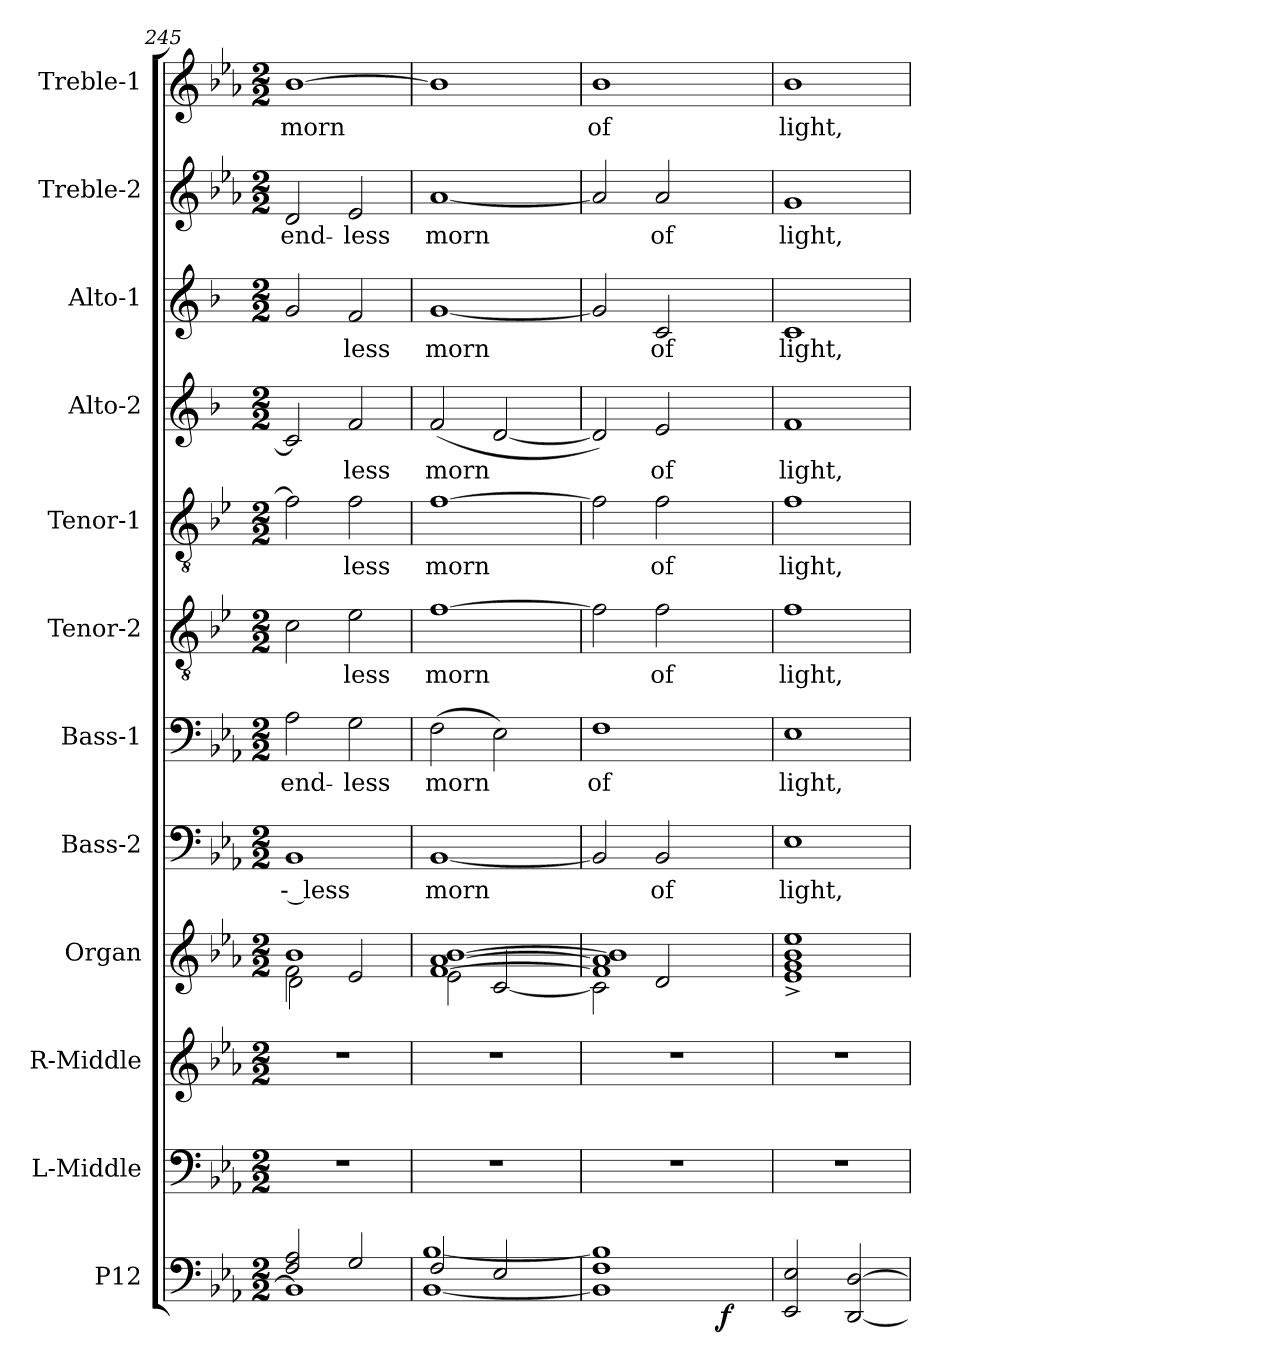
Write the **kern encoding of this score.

**kern	**dynam	**kern	**kern	**kern	**kern	**text	**kern	**text	**kern	**text	**kern	**text	**kern	**text	**kern	**text	**kern	**text	**kern	**text
*part12	*part12	*part11	*part10	*part9	*part8	*part8	*part7	*part7	*part6	*part6	*part5	*part5	*part4	*part4	*part3	*part3	*part2	*part2	*part1	*part1
*staff12	*staff12	*staff11	*staff10	*staff9	*staff8	*staff8	*staff7	*staff7	*staff6	*staff6	*staff5	*staff5	*staff4	*staff4	*staff3	*staff3	*staff2	*staff2	*staff1	*staff1
*I"P12	*	*I"L-Middle	*I"R-Middle	*I"Organ	*I"Bass-2	*	*I"Bass-1	*	*I"Tenor-2	*	*I"Tenor-1	*	*I"Alto-2	*	*I"Alto-1	*	*I"Treble-2	*	*I"Treble-1	*
*	*	*I'L-M	*	*I'Organ	*I'B2:	*	*I'B1:	*	*I'T2:	*	*I'T1:	*	*I'A2:	*	*I'A1:	*	*	*	*	*
*clefF4	*	*clefF4	*clefG2	*clefG2	*clefF4	*	*clefF4	*	*clefGv2	*	*clefGv2	*	*clefG2	*	*clefG2	*	*clefG2	*	*clefG2	*
*	*	*	*	*	*	*	*	*	*ITrd4c7	*	*ITrd4c7	*	*ITrd1c2	*	*ITrd1c2	*	*ITrd-7c-12	*	*ITrd-7c-12	*
*k[b-e-a-]	*	*k[b-e-a-]	*k[b-e-a-]	*k[b-e-a-]	*k[b-e-a-]	*	*k[b-e-a-]	*	*k[b-e-a-]	*	*k[b-e-a-]	*	*k[b-e-a-]	*	*k[b-e-a-]	*	*k[b-e-a-]	*	*k[b-e-a-]	*
*E-:	*	*E-:	*E-:	*E-:	*E-:	*	*E-:	*	*E-:	*	*E-:	*	*E-:	*	*E-:	*	*E-:	*	*E-:	*
*M2/2	*	*M2/2	*M2/2	*M2/2	*M2/2	*	*M2/2	*	*M2/2	*	*M2/2	*	*M2/2	*	*M2/2	*	*M2/2	*	*M2/2	*
=245	=245	=245	=245	=245	=245	=245	=245	=245	=245	=245	=245	=245	=245	=245	=245	=245	=245	=245	=245	=245
*^	*	*	*	*^	*	*	*	*	*	*	*	*	*	*	*	*	*	*	*	*
*	*	*	*	*	*	*^	*	*	*	*	*	*	*	*	*	*	*	*	*	*	*	*
!	!	!	!	!	!	!	!	!	!LO:LY:b:color=#000000	!	!	!	!	!	!	!	!	!	!	!	!	!	!
!	!	!	!	!	!	!	!	!	!	!	!LO:LY:b:color=#000000	!	!	!	!	!	!	!	!	!	!	!	!
!	!	!	!	!	!	!	!	!	!	!	!	!	!LO:LY:b:color=#000000	!	!	!	!	!	!	!	!	!	!
!	!	!	!	!	!	!	!	!	!	!	!	!	!	!	!LO:LY:b:color=#000000	!	!	!	!	!	!	!	!
!	!	!	!	!	!	!	!	!	!	!	!	!	!	!	!	!	!	!	!LO:LY:b:color=#000000	!	!	!	!
!	!	!	!	!	!	!	!	!	!	!	!	!	!	!	!	!	!	!	!	!	!LO:LY:b:color=#000000	!	!
!	!	!	!	!	!	!	!	!	!	!	!	!	!	!	!	!	!	!	!	!	!	!	!LO:LY:b:color=#000000
2Fi/ 2A-i	1BB-i]	.	1r	1r	1b-i	2fi\	2di\	1BB-i	-- less	2A-i\	end-	2Fi\	-	2B-i\]	-	2B-i/]	.	2fi/	-	2ddi/	end-	[1bb-i	morn
!	!	!	!	!	!	!	!	!	!	!	!LO:LY:b:color=#000000	!	!	!	!	!	!	!	!	!	!	!	!
!	!	!	!	!	!	!	!	!	!	!	!	!	!LO:LY:b:color=#000000	!	!	!	!	!	!	!	!	!	!
!	!	!	!	!	!	!	!	!	!	!	!	!	!	!	!LO:LY:b:color=#000000	!	!	!	!	!	!	!	!
!	!	!	!	!	!	!	!	!	!	!	!	!	!	!	!	!	!LO:LY:b:color=#000000	!	!	!	!	!	!
!	!	!	!	!	!	!	!	!	!	!	!	!	!	!	!	!	!	!	!LO:LY:b:color=#000000	!	!	!	!
!	!	!	!	!	!	!	!	!	!	!	!	!	!	!	!	!	!	!	!	!	!LO:LY:b:color=#000000	!	!
2Gi/	.	.	.	.	.	2e-i/	2ryy	.	.	2Gi\	-less	2A-i\	less	2B-i\	less	2e-i/	-less	2e-i/	less	2ee-i/	-less	.	.
*	*	*	*	*	*	*v	*v	*	*	*	*	*	*	*	*	*	*	*	*	*	*	*	*
=246	=246	=246	=246	=246	=246	=246	=246	=246	=246	=246	=246	=246	=246	=246	=246	=246	=246	=246	=246	=246	=246	=246
*	*	*	*	*	*	*^	*	*	*	*	*	*	*	*	*	*	*	*	*	*	*	*
!	!	!	!	!	!	!	!	!	!LO:LY:b:color=#000000	!	!	!	!	!	!	!	!	!	!	!	!	!	!
*	*	*	*	*	*	*v	*v	*	*	*	*	*	*	*	*	*	*	*	*	*	*	*	*
*	*	*	*	*	*	*^	*	*	*	*	*	*	*	*	*	*	*	*	*	*	*	*
!	!	!	!	!	!	!	!	!	!	!	!LO:LY:b:color=#000000	!	!	!	!	!	!	!	!	!	!	!	!
*	*	*	*	*	*	*v	*v	*	*	*	*	*	*	*	*	*	*	*	*	*	*	*	*
*	*	*	*	*	*	*^	*	*	*	*	*	*	*	*	*	*	*	*	*	*	*	*
!	!	!	!	!	!	!	!	!	!	!	!	!	!LO:LY:b:color=#000000	!	!	!	!	!	!	!	!	!	!
*	*	*	*	*	*	*v	*v	*	*	*	*	*	*	*	*	*	*	*	*	*	*	*	*
*	*	*	*	*	*	*^	*	*	*	*	*	*	*	*	*	*	*	*	*	*	*	*
!	!	!	!	!	!	!	!	!	!	!	!	!	!	!	!LO:LY:b:color=#000000	!	!	!	!	!	!	!	!
*	*	*	*	*	*	*v	*v	*	*	*	*	*	*	*	*	*	*	*	*	*	*	*	*
*	*	*	*	*	*	*^	*	*	*	*	*	*	*	*	*	*	*	*	*	*	*	*
!	!	!	!	!	!	!	!	!	!	!	!	!	!	!	!	!	!LO:LY:b:color=#000000	!	!	!	!	!	!
*	*	*	*	*	*	*v	*v	*	*	*	*	*	*	*	*	*	*	*	*	*	*	*	*
*	*	*	*	*	*	*^	*	*	*	*	*	*	*	*	*	*	*	*	*	*	*	*
!	!	!	!	!	!	!	!	!	!	!	!	!	!	!	!	!	!	!	!LO:LY:b:color=#000000	!	!	!	!
*	*	*	*	*	*	*v	*v	*	*	*	*	*	*	*	*	*	*	*	*	*	*	*	*
*	*	*	*	*	*	*^	*	*	*	*	*	*	*	*	*	*	*	*	*	*	*	*
!	!	!	!	!	!	!	!	!	!	!	!	!	!	!	!	!	!	!	!	!	!LO:LY:b:color=#000000	!	!
*	*	*	*	*	*	*v	*v	*	*	*	*	*	*	*	*	*	*	*	*	*	*	*	*
2Fi/	[1BB-i [1B-i	.	1r	1r	[1fi [1a-i [1b-i	2e-i\	[1BB-i	morn	(2Fi\	morn	[1B-i	morn	[1B-i	morn	(2e-i/	morn	[1fi	morn	[1aa-i	morn	1bb-i]	.
2E-i/	.	.	.	.	.	[2ci/	.	.	2E-i\)	.	.	.	.	.	[2ci/	.	.	.	.	.	.	.
=247	=247	=247	=247	=247	=247	=247	=247	=247	=247	=247	=247	=247	=247	=247	=247	=247	=247	=247	=247	=247	=247	=247
!	!	!	!	!	!	!	!	!	!	!LO:LY:b:color=#000000	!	!	!	!	!	!	!	!	!	!	!	!
!	!	!	!	!	!	!	!	!	!	!	!	!	!	!	!	!	!	!	!	!	!	!LO:LY:b:color=#000000
*	*^	*	*	*	*	*	*	*	*	*	*	*	*	*	*	*	*	*	*	*	*	*
1Fi	1BB-i] 1B-i]	2ryy	.	1r	1r	1fi] 1a-i] 1b-i]	2ci\]	2BB-i/]	.	1Fi	of	2B-i\]	.	2B-i\]	.	2ci/])	.	2fi/]	.	2aa-i/]	.	1bb-i	of
!	!	!	!	!	!	!	!	!	!LO:LY:b:color=#000000	!	!	!	!	!	!	!	!	!	!	!	!	!	!
!	!	!	!	!	!	!	!	!	!	!	!	!	!LO:LY:b:color=#000000	!	!	!	!	!	!	!	!	!	!
!	!	!	!	!	!	!	!	!	!	!	!	!	!	!	!LO:LY:b:color=#000000	!	!	!	!	!	!	!	!
!	!	!	!	!	!	!	!	!	!	!	!	!	!	!	!	!	!LO:LY:b:color=#000000	!	!	!	!	!	!
!	!	!	!	!	!	!	!	!	!	!	!	!	!	!	!	!	!	!	!LO:LY:b:color=#000000	!	!	!	!
!	!	!	!	!	!	!	!	!	!	!	!	!	!	!	!	!	!	!	!	!	!LO:LY:b:color=#000000	!	!
.	.	8ryy	.	.	.	.	2di/	2BB-i/	of	.	.	2B-i\	of	2B-i\	of	2di/	of	2B-i/	of	2aa-i/	of	.	.
.	.	16ryy	.	.	.	.	.	.	.	.	.	.	.	.	.	.	.	.	.	.	.	.	.
.	.	32ryy	.	.	.	.	.	.	.	.	.	.	.	.	.	.	.	.	.	.	.	.	.
.	.	128ryy	.	.	.	.	.	.	.	.	.	.	.	.	.	.	.	.	.	.	.	.	.
.	.	256ryy	.	.	.	.	.	.	.	.	.	.	.	.	.	.	.	.	.	.	.	.	.
.	.	1024ryy	.	.	.	.	.	.	.	.	.	.	.	.	.	.	.	.	.	.	.	.	.
.	.	4ryy	f	.	.	.	.	.	.	.	.	.	.	.	.	.	.	.	.	.	.	.	.
.	.	64ryy	.	.	.	.	.	.	.	.	.	.	.	.	.	.	.	.	.	.	.	.	.
.	.	512.ryy	.	.	.	.	.	.	.	.	.	.	.	.	.	.	.	.	.	.	.	.	.
*v	*v	*v	*	*	*	*v	*v	*	*	*	*	*	*	*	*	*	*	*	*	*	*	*	*
=248	=248	=248	=248	=248	=248	=248	=248	=248	=248	=248	=248	=248	=248	=248	=248	=248	=248	=248	=248	=248
*^	*	*	*	*^	*	*	*	*	*	*	*	*	*	*	*	*	*	*	*	*
*	*^	*	*	*	*	*	*	*	*	*	*	*	*	*	*	*	*	*	*	*	*	*
!	!	!	!	!	!	!	!	!	!LO:LY:b:color=#000000	!	!	!	!	!	!	!	!	!	!	!	!	!	!
*v	*v	*v	*	*	*	*v	*v	*	*	*	*	*	*	*	*	*	*	*	*	*	*	*	*
*^	*	*	*	*^	*	*	*	*	*	*	*	*	*	*	*	*	*	*	*	*
*	*^	*	*	*	*	*	*	*	*	*	*	*	*	*	*	*	*	*	*	*	*	*
!	!	!	!	!	!	!	!	!	!	!	!LO:LY:b:color=#000000	!	!	!	!	!	!	!	!	!	!	!	!
*v	*v	*v	*	*	*	*v	*v	*	*	*	*	*	*	*	*	*	*	*	*	*	*	*	*
*^	*	*	*	*^	*	*	*	*	*	*	*	*	*	*	*	*	*	*	*	*
*	*^	*	*	*	*	*	*	*	*	*	*	*	*	*	*	*	*	*	*	*	*	*
!	!	!	!	!	!	!	!	!	!	!	!	!	!LO:LY:b:color=#000000	!	!	!	!	!	!	!	!	!	!
*v	*v	*v	*	*	*	*v	*v	*	*	*	*	*	*	*	*	*	*	*	*	*	*	*	*
*^	*	*	*	*^	*	*	*	*	*	*	*	*	*	*	*	*	*	*	*	*
*	*^	*	*	*	*	*	*	*	*	*	*	*	*	*	*	*	*	*	*	*	*	*
!	!	!	!	!	!	!	!	!	!	!	!	!	!	!	!LO:LY:b:color=#000000	!	!	!	!	!	!	!	!
*v	*v	*v	*	*	*	*v	*v	*	*	*	*	*	*	*	*	*	*	*	*	*	*	*	*
*^	*	*	*	*^	*	*	*	*	*	*	*	*	*	*	*	*	*	*	*	*
*	*^	*	*	*	*	*	*	*	*	*	*	*	*	*	*	*	*	*	*	*	*	*
!	!	!	!	!	!	!	!	!	!	!	!	!	!	!	!	!	!LO:LY:b:color=#000000	!	!	!	!	!	!
*v	*v	*v	*	*	*	*v	*v	*	*	*	*	*	*	*	*	*	*	*	*	*	*	*	*
*^	*	*	*	*^	*	*	*	*	*	*	*	*	*	*	*	*	*	*	*	*
*	*^	*	*	*	*	*	*	*	*	*	*	*	*	*	*	*	*	*	*	*	*	*
!	!	!	!	!	!	!	!	!	!	!	!	!	!	!	!	!	!	!	!LO:LY:b:color=#000000	!	!	!	!
*v	*v	*v	*	*	*	*v	*v	*	*	*	*	*	*	*	*	*	*	*	*	*	*	*	*
*^	*	*	*	*^	*	*	*	*	*	*	*	*	*	*	*	*	*	*	*	*
*	*^	*	*	*	*	*	*	*	*	*	*	*	*	*	*	*	*	*	*	*	*	*
!	!	!	!	!	!	!	!	!	!	!	!	!	!	!	!	!	!	!	!	!	!LO:LY:b:color=#000000	!	!
*v	*v	*v	*	*	*	*v	*v	*	*	*	*	*	*	*	*	*	*	*	*	*	*	*	*
*^	*	*	*	*^	*	*	*	*	*	*	*	*	*	*	*	*	*	*	*	*
*	*^	*	*	*	*	*	*	*	*	*	*	*	*	*	*	*	*	*	*	*	*	*
!	!	!	!	!	!	!	!	!	!	!	!	!	!	!	!	!	!	!	!	!	!	!	!LO:LY:b:color=#000000
*v	*v	*v	*	*	*	*v	*v	*	*	*	*	*	*	*	*	*	*	*	*	*	*	*	*
2EE-i/ 2E-i	.	1r	1r	1e-i^ 1gi^ 1b-i^ 1ee-i^	1E-i	light,	1E-i	light,	1B-i	light,	1B-i	light,	1e-i	light,	1B-i	light,	1ggi	light,	1bb-i	light,
[2DDi/ [2Di	.	.	.	.	.	.	.	.	.	.	.	.	.	.	.	.	.	.	.	.
=	=	=	=	=	=	=	=	=	=	=	=	=	=	=	=	=	=	=	=	=
*-	*-	*-	*-	*-	*-	*-	*-	*-	*-	*-	*-	*-	*-	*-	*-	*-	*-	*-	*-	*-
